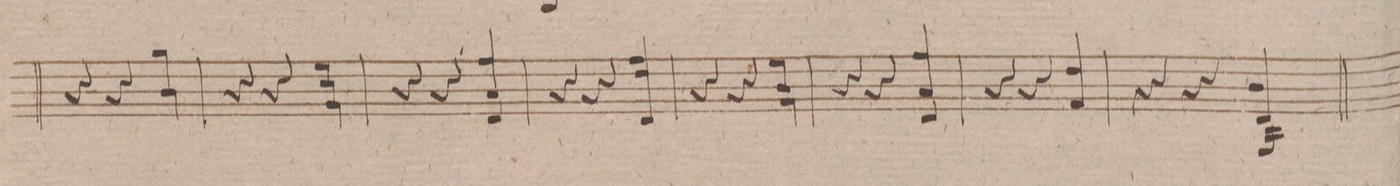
**kern	**dynam
*I"Violino 2do	*
*clefG2	*
*k[f#]	*
*M3/4	*
4r	.
4r	.
4gg\ 4b\	.
=32	=32
4r	.
4r	.
4ee\ 4cc\ 4g\	.
=33	=33
4r	.
4r	.
4ff#/ 4a/ 4d/	.
=34	=34
4r	.
4r	.
4ff#/ 4dd/ 4d/	.
=35	=35
4r	.
4r	.
4ee\ 4b\ 4g\	.
=36	=36
4r	.
4r	.
4ff#/ 4a/ 4d/	.
=37	=37
4r	.
4r	.
4dd/ 4f#/	.
=38	=38
4r	.
4r	.
4b/ 4d/ 4G/	.
=39	=39
*-	*-
